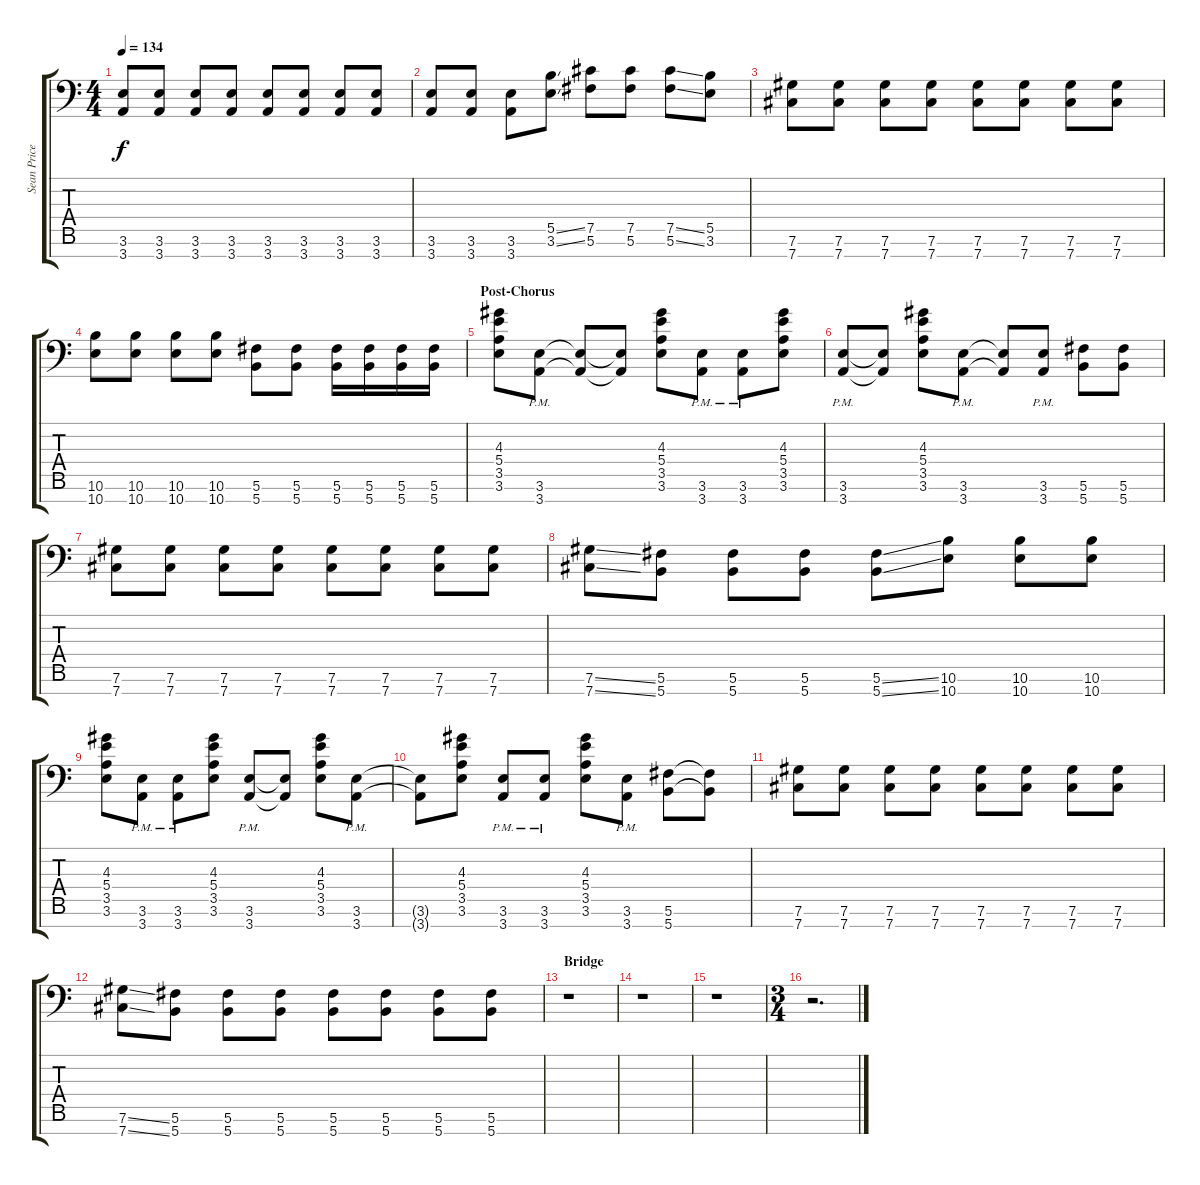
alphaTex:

\track ("Sean Price" "Sean Price") {instrument distortionguitar}
\staff {score tabs}
\tuning (Db4 Ab3 E3 B2 Gb2 Db2 Gb1) {hide}
\ts (4 4)
\tempo 134
\clef f4
\ks c
(3.6 3.7).8{dy f} (3.6 3.7).8 (3.6 3.7).8 (3.6 3.7).8 (3.6 3.7).8 (3.6 3.7).8 (3.6 3.7).8 (3.6 3.7).8 |
(3.6 3.7).8 (3.6 3.7).8 (3.6 3.7).8 (5.5{ss} 3.6{ss}).8 (7.5 5.6).8 (7.5 5.6).8 (7.5{ss} 5.6{ss}).8 (5.5 3.6).8 |
(7.6 7.7).8 (7.6 7.7).8 (7.6 7.7).8 (7.6 7.7).8 (7.6 7.7).8 (7.6 7.7).8 (7.6 7.7).8 (7.6 7.7).8 |
(10.6 10.7).8 (10.6 10.7).8 (10.6 10.7).8 (10.6 10.7).8 (5.6 5.7).8 (5.6 5.7).8 (5.6 5.7).16 (5.6 5.7).16 (5.6 5.7).16 (5.6 5.7).16 |
\section ("" "Post-Chorus")
(4.3 5.4 3.5 3.6).8 (3.6{pm} 3.7{pm}).8 (3.6{t} 3.7{t}).8 (3.6{t} 3.7{t}).8 (4.3 5.4 3.5 3.6).8 (3.6{pm} 3.7{pm}).8 (3.6{pm} 3.7{pm}).8 (4.3 5.4 3.5 3.6).8 |
(3.6{pm} 3.7{pm}).8 (3.6{t} 3.7{t}).8 (4.3 5.4 3.5 3.6).8 (3.6{pm} 3.7{pm}).8 (3.6{t} 3.7{t}).8 (3.6{pm} 3.7{pm}).8 (5.6 5.7).8 (5.6 5.7).8 |
(7.6 7.7).8 (7.6 7.7).8 (7.6 7.7).8 (7.6 7.7).8 (7.6 7.7).8 (7.6 7.7).8 (7.6 7.7).8 (7.6 7.7).8 |
(7.6{ss} 7.7{ss}).8 (5.6 5.7).8 (5.6 5.7).8 (5.6 5.7).8 (5.6{ss} 5.7{ss}).8 (10.6 10.7).8 (10.6 10.7).8 (10.6 10.7).8 |
(4.3 5.4 3.5 3.6).8 (3.6{pm} 3.7{pm}).8 (3.6{pm} 3.7{pm}).8 (4.3 5.4 3.5 3.6).8 (3.6{pm} 3.7{pm}).8 (3.6{t} 3.7{t}).8 (4.3 5.4 3.5 3.6).8 (3.6{pm} 3.7{pm}).8 |
(3.6{t} 3.7{t}).8 (4.3 5.4 3.5 3.6).8 (3.6{pm} 3.7{pm}).8 (3.6{pm} 3.7{pm}).8 (4.3 5.4 3.5 3.6).8 (3.6{pm} 3.7{pm}).8 (5.6 5.7).8 (5.6{t} 5.7{t}).8 |
(7.6 7.7).8 (7.6 7.7).8 (7.6 7.7).8 (7.6 7.7).8 (7.6 7.7).8 (7.6 7.7).8 (7.6 7.7).8 (7.6 7.7).8 |
(7.6{ss} 7.7{ss}).8 (5.6 5.7).8 (5.6 5.7).8 (5.6 5.7).8 (5.6 5.7).8 (5.6 5.7).8 (5.6 5.7).8 (5.6 5.7).8 |
\section ("" "Bridge")
r.1 |
r.1 |
r.1 |
\ts (3 4)
r.2{d}
